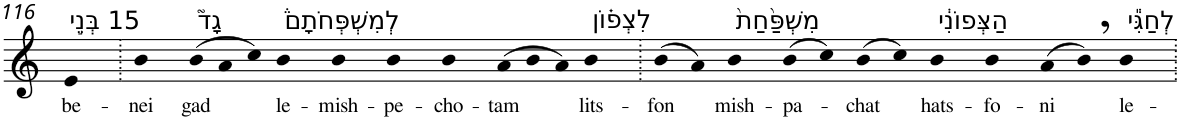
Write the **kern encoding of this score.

**kern	**text
*part1	*part1
*staff1	*staff1
*I"Piano	*
*I'Pno	*
!!LO:PB:g=z
*clefG2	*
*k[]	*
=116	=116
!LO:TX:a:t=15 בְּנֵ֣י	!
!	!LO:LY:b
4e	be-
=117.	=117.
!	!LO:LY:b
4b	-nei
*Xtuplet	*
!LO:TX:a:t=גָד֮	!
!	!LO:LY:b
(>12b	gad
12a	.
12cc)	.
!LO:TX:a:t=לְמִשְׁפְּחֹתָם֒	!
!	!LO:LY:b
4b	le-
!	!LO:LY:b
4b	-mish-
!	!LO:LY:b
4b	-pe-
!	!LO:LY:b
4b	-cho-
!	!LO:LY:b
(>12a	-tam
12b	.
12a)	.
!LO:TX:a:t=לִצְפ֗וֹן	!
!	!LO:LY:b
4b	lits-
=118.	=118.
!	!LO:LY:b
(>8b	-fon
8a)	.
!LO:TX:a:t=מִשְׁפַּ֙חַת֙	!
!	!LO:LY:b
4b	mish-
!	!LO:LY:b
(>8b	-pa-
8cc)	.
!	!LO:LY:b
(>8b	-chat
8cc)	.
!LO:TX:a:t=הַצְּפוֹנִ֔י	!
!	!LO:LY:b
4b	hats-
!	!LO:LY:b
4b	-fo-
!	!LO:LY:b
(>8a	-ni
8b,)	.
!LO:TX:a:t=לְחַגִּ֕י	!
!	!LO:LY:b
4b	le-
=.	=.
*-	*-
